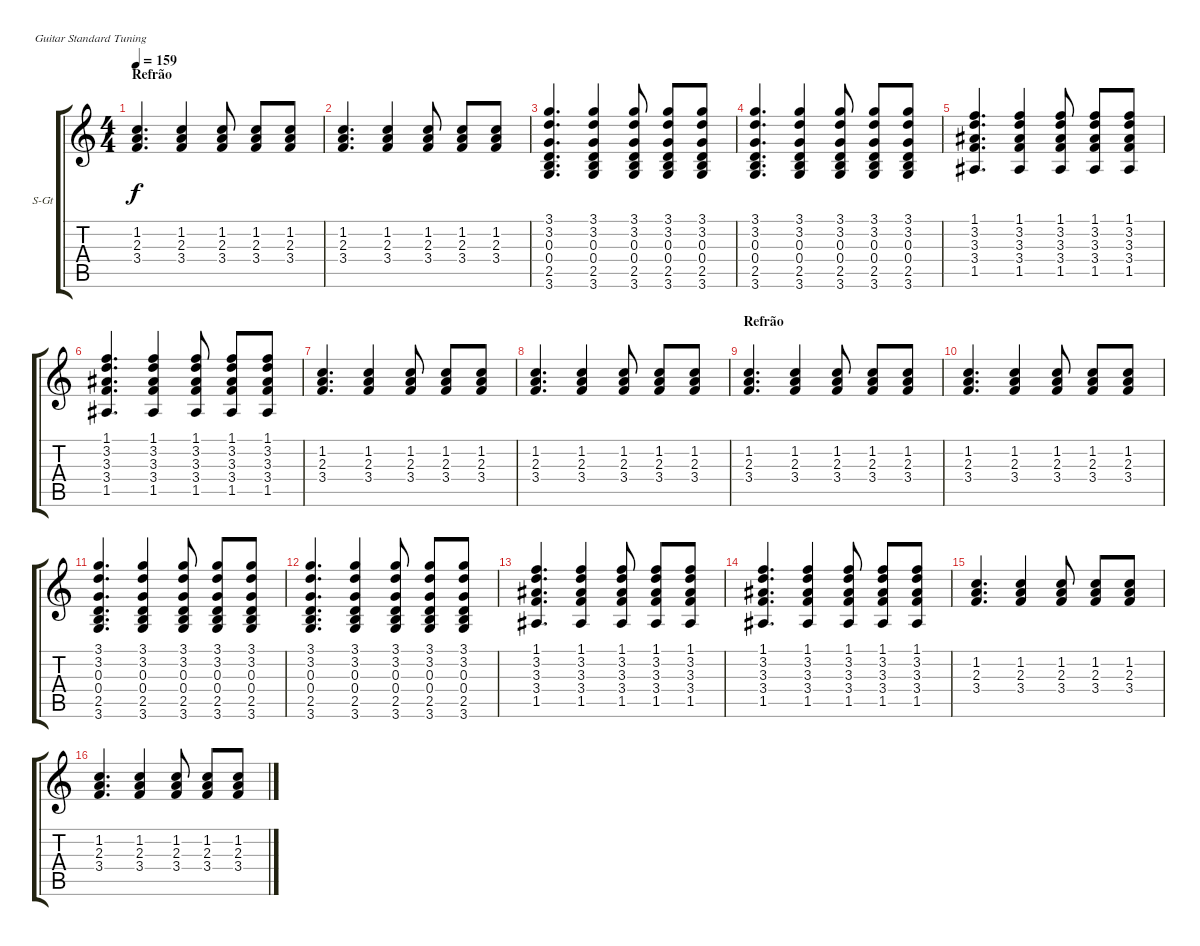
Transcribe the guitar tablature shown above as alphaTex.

\bracketExtendMode groupsimilarinstruments
\firstSystemTrackNameOrientation horizontal
\otherSystemsTrackNameOrientation horizontal
\track ("Acoustic Guitar" "S-Gt") {instrument acousticguitarsteel}
\staff {score tabs}
\tuning (E4 B3 G3 D3 A2 E2)
\ts (4 4)
\section ("" "Refrão")
\tempo 159
\clef g2
\scale
0.333333
\ks c
(3.4 2.3 1.2).4{d dy f} (3.4 2.3 1.2).4 (3.4 2.3 1.2).8 (3.4 2.3 1.2).8 (3.4 2.3 1.2).8 |
\scale
0.333333 (3.4 2.3 1.2).4{d} (3.4 2.3 1.2).4 (3.4 2.3 1.2).8 (3.4 2.3 1.2).8 (3.4 2.3 1.2).8 |
\scale
0.333333 (3.6 2.5 0.4 0.3 3.2 3.1).4{d} (0.3 3.6 2.5 0.4 3.2 3.1).4 (0.3 3.6 2.5 0.4 3.2 3.1).8 (0.3 3.6 2.5 0.4 3.2 3.1).8 (0.3 3.6 2.5 0.4 3.2 3.1).8 |
\scale
0.333333 (3.6 2.5 0.4 0.3 3.2 3.1).4{d} (0.3 3.6 2.5 0.4 3.2 3.1).4 (0.3 3.6 2.5 0.4 3.2 3.1).8 (0.3 3.6 2.5 0.4 3.2 3.1).8 (0.3 3.6 2.5 0.4 3.2 3.1).8 |
\scale
0.333333 (1.5 3.4 3.3 3.2 1.1).4{d} (3.3 1.5 3.4 3.2 1.1).4 (3.3 1.5 3.4 3.2 1.1).8 (3.3 1.5 3.4 3.2 1.1).8 (3.3 1.5 3.4 3.2 1.1).8 |
\scale
0.333333 (1.5 3.4 3.3 3.2 1.1).4{d} (3.3 1.5 3.4 3.2 1.1).4 (3.3 1.5 3.4 3.2 1.1).8 (3.3 1.5 3.4 3.2 1.1).8 (3.3 1.5 3.4 3.2 1.1).8 |
\scale
0.333333 (3.4 2.3 1.2).4{d} (3.4 2.3 1.2).4 (3.4 2.3 1.2).8 (3.4 2.3 1.2).8 (3.4 2.3 1.2).8 |
\scale
0.333333 (3.4 2.3 1.2).4{d} (3.4 2.3 1.2).4 (3.4 2.3 1.2).8 (3.4 2.3 1.2).8 (3.4 2.3 1.2).8 |
\section ("" "Refrão")
\scale
0.333333 (3.4 2.3 1.2).4{d} (3.4 2.3 1.2).4 (3.4 2.3 1.2).8 (3.4 2.3 1.2).8 (3.4 2.3 1.2).8 |
\scale
0.333333 (3.4 2.3 1.2).4{d} (3.4 2.3 1.2).4 (3.4 2.3 1.2).8 (3.4 2.3 1.2).8 (3.4 2.3 1.2).8 |
\scale
0.333333 (3.6 2.5 0.4 0.3 3.2 3.1).4{d} (0.3 3.6 2.5 0.4 3.2 3.1).4 (0.3 3.6 2.5 0.4 3.2 3.1).8 (0.3 3.6 2.5 0.4 3.2 3.1).8 (0.3 3.6 2.5 0.4 3.2 3.1).8 |
\scale
0.333333 (3.6 2.5 0.4 0.3 3.2 3.1).4{d} (0.3 3.6 2.5 0.4 3.2 3.1).4 (0.3 3.6 2.5 0.4 3.2 3.1).8 (0.3 3.6 2.5 0.4 3.2 3.1).8 (0.3 3.6 2.5 0.4 3.2 3.1).8 |
\scale
0.333333 (1.5 3.4 3.3 3.2 1.1).4{d} (3.3 1.5 3.4 3.2 1.1).4 (3.3 1.5 3.4 3.2 1.1).8 (3.3 1.5 3.4 3.2 1.1).8 (3.3 1.5 3.4 3.2 1.1).8 |
\scale
0.333333 (1.5 3.4 3.3 3.2 1.1).4{d} (3.3 1.5 3.4 3.2 1.1).4 (3.3 1.5 3.4 3.2 1.1).8 (3.3 1.5 3.4 3.2 1.1).8 (3.3 1.5 3.4 3.2 1.1).8 |
\scale
0.333333 (3.4 2.3 1.2).4{d} (3.4 2.3 1.2).4 (3.4 2.3 1.2).8 (3.4 2.3 1.2).8 (3.4 2.3 1.2).8 |
\scale
0.333333 (3.4 2.3 1.2).4{d} (3.4 2.3 1.2).4 (3.4 2.3 1.2).8 (3.4 2.3 1.2).8 (3.4 2.3 1.2).8
